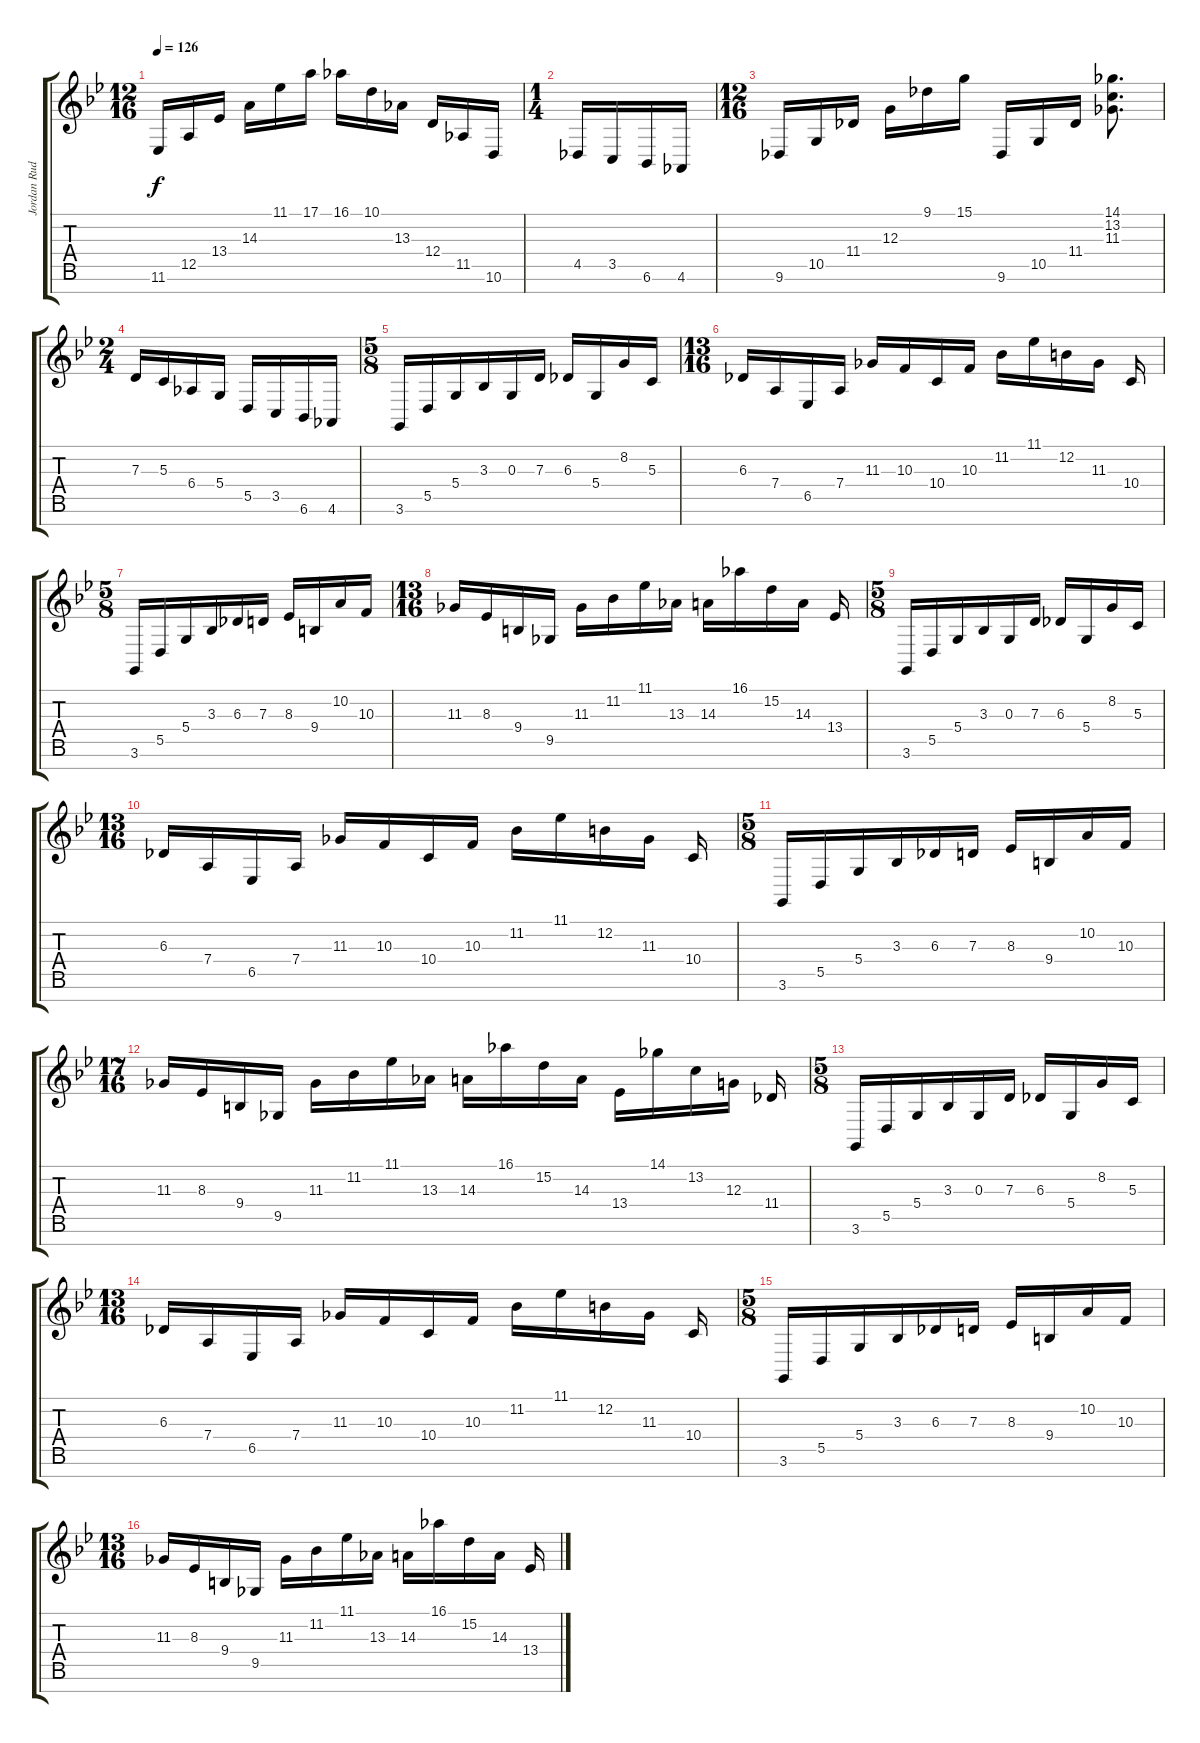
\track ("Jordan Rudess - Keyboard" "Jordan Rud") {instrument acousticgrandpiano}
\staff {score tabs}
\tuning (E4 B3 G3 D3 A2 E2 B1) {hide}
\ts (12 16)
\tempo 126
\clef g2
\ks gminor
11.6.16{dy f} 12.5.16 13.4.16 14.3.16 11.1.16 17.1.16 16.1.16 10.1.16 13.3.16 12.4.16 11.5.16 10.6.16 |
\ts (1 4)
4.5.16 3.5.16 6.6.16 4.6.16 |
\ts (12 16)
9.6.16 10.5.16 11.4.16 12.3.16 9.1.16 15.1.16 9.6.16 10.5.16 11.4.16 (14.1 13.2 11.3).8{d} |
\ts (2 4)
7.3.16 5.3.16 6.4.16 5.4.16 5.5.16 3.5.16 6.6.16 4.6.16 |
\ts (5 8)
3.6.16 5.5.16 5.4.16 3.3.16 0.3.16 7.3.16 6.3.16 5.4.16 8.2.16 5.3.16 |
\ts (13 16)
6.3.16 7.4.16 6.5.16 7.4.16 11.3.16 10.3.16 10.4.16 10.3.16 11.2.16 11.1.16 12.2.16 11.3.16 10.4.16 |
\ts (5 8)
3.6.16 5.5.16 5.4.16 3.3.16 6.3.16 7.3.16 8.3.16 9.4.16 10.2.16 10.3.16 |
\ts (13 16)
11.3.16 8.3.16 9.4.16 9.5.16 11.3.16 11.2.16 11.1.16 13.3.16 14.3.16 16.1.16 15.2.16 14.3.16 13.4.16 |
\ts (5 8)
3.6.16 5.5.16 5.4.16 3.3.16 0.3.16 7.3.16 6.3.16 5.4.16 8.2.16 5.3.16 |
\ts (13 16)
6.3.16 7.4.16 6.5.16 7.4.16 11.3.16 10.3.16 10.4.16 10.3.16 11.2.16 11.1.16 12.2.16 11.3.16 10.4.16 |
\ts (5 8)
3.6.16 5.5.16 5.4.16 3.3.16 6.3.16 7.3.16 8.3.16 9.4.16 10.2.16 10.3.16 |
\ts (17 16)
11.3.16 8.3.16 9.4.16 9.5.16 11.3.16 11.2.16 11.1.16 13.3.16 14.3.16 16.1.16 15.2.16 14.3.16 13.4.16 14.1.16 13.2.16 12.3.16 11.4.16 |
\ts (5 8)
3.6.16 5.5.16 5.4.16 3.3.16 0.3.16 7.3.16 6.3.16 5.4.16 8.2.16 5.3.16 |
\ts (13 16)
6.3.16 7.4.16 6.5.16 7.4.16 11.3.16 10.3.16 10.4.16 10.3.16 11.2.16 11.1.16 12.2.16 11.3.16 10.4.16 |
\ts (5 8)
3.6.16 5.5.16 5.4.16 3.3.16 6.3.16 7.3.16 8.3.16 9.4.16 10.2.16 10.3.16 |
\ts (13 16)
11.3.16 8.3.16 9.4.16 9.5.16 11.3.16 11.2.16 11.1.16 13.3.16 14.3.16 16.1.16 15.2.16 14.3.16 13.4.16
